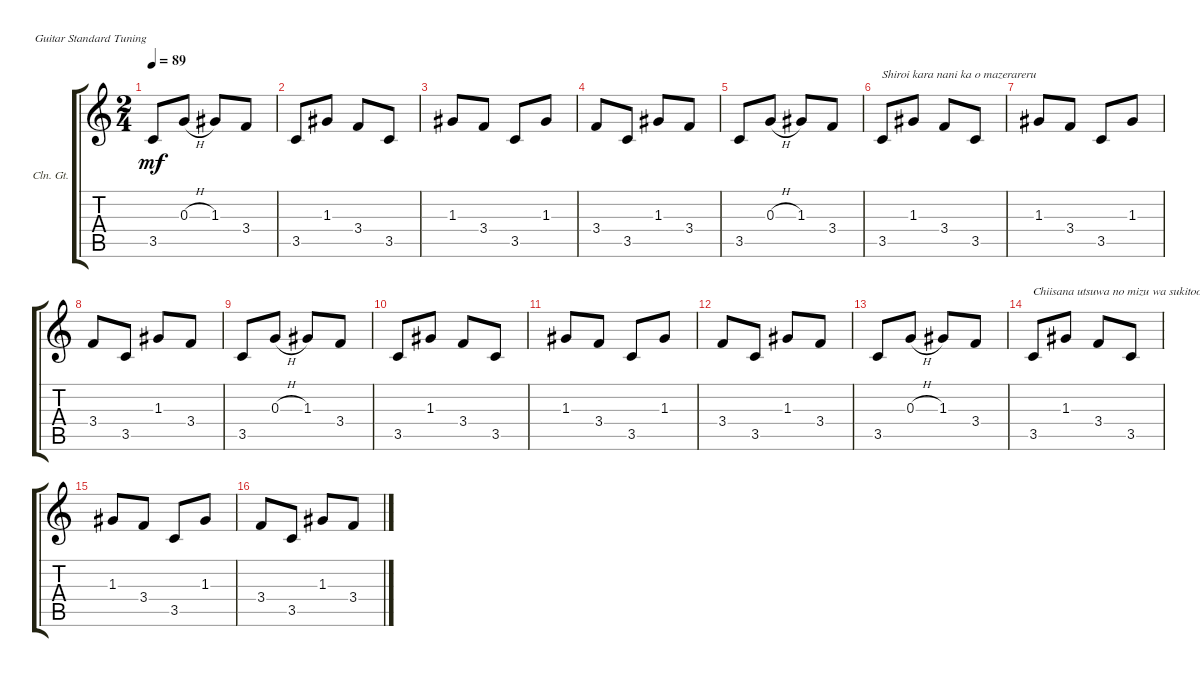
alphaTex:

\bracketExtendMode groupsimilarinstruments
\firstSystemTrackNameOrientation horizontal
\otherSystemsTrackNameOrientation horizontal
\track ("Nii- Clean" "Cln. Gt.") {instrument acousticguitarsteel}
\staff {score tabs}
\tuning (E4 B3 G3 D3 A2 E2)
\ts (2 4)
\tempo 89
\clef g2
\ks c
3.5.8{dy mf} 0.3{h}.8 1.3.8 3.4.8 |
3.5.8 1.3.8 3.4.8 3.5.8 |
1.3.8 3.4.8 3.5.8 1.3.8 |
3.4.8 3.5.8 1.3.8 3.4.8 |
3.5.8 0.3{h}.8 1.3.8 3.4.8 |
3.5.8{txt "Shiroi kara nani ka o mazerareru"} 1.3.8 3.4.8 3.5.8 |
1.3.8 3.4.8 3.5.8 1.3.8 |
3.4.8 3.5.8 1.3.8 3.4.8 |
3.5.8 0.3{h}.8 1.3.8 3.4.8 |
3.5.8 1.3.8 3.4.8 3.5.8 |
1.3.8 3.4.8 3.5.8 1.3.8 |
3.4.8 3.5.8 1.3.8 3.4.8 |
3.5.8 0.3{h}.8 1.3.8 3.4.8 |
3.5.8{txt "Chiisana utsuwa no mizu wa sukitoori"} 1.3.8 3.4.8 3.5.8 |
1.3.8 3.4.8 3.5.8 1.3.8 |
3.4.8 3.5.8 1.3.8 3.4.8
